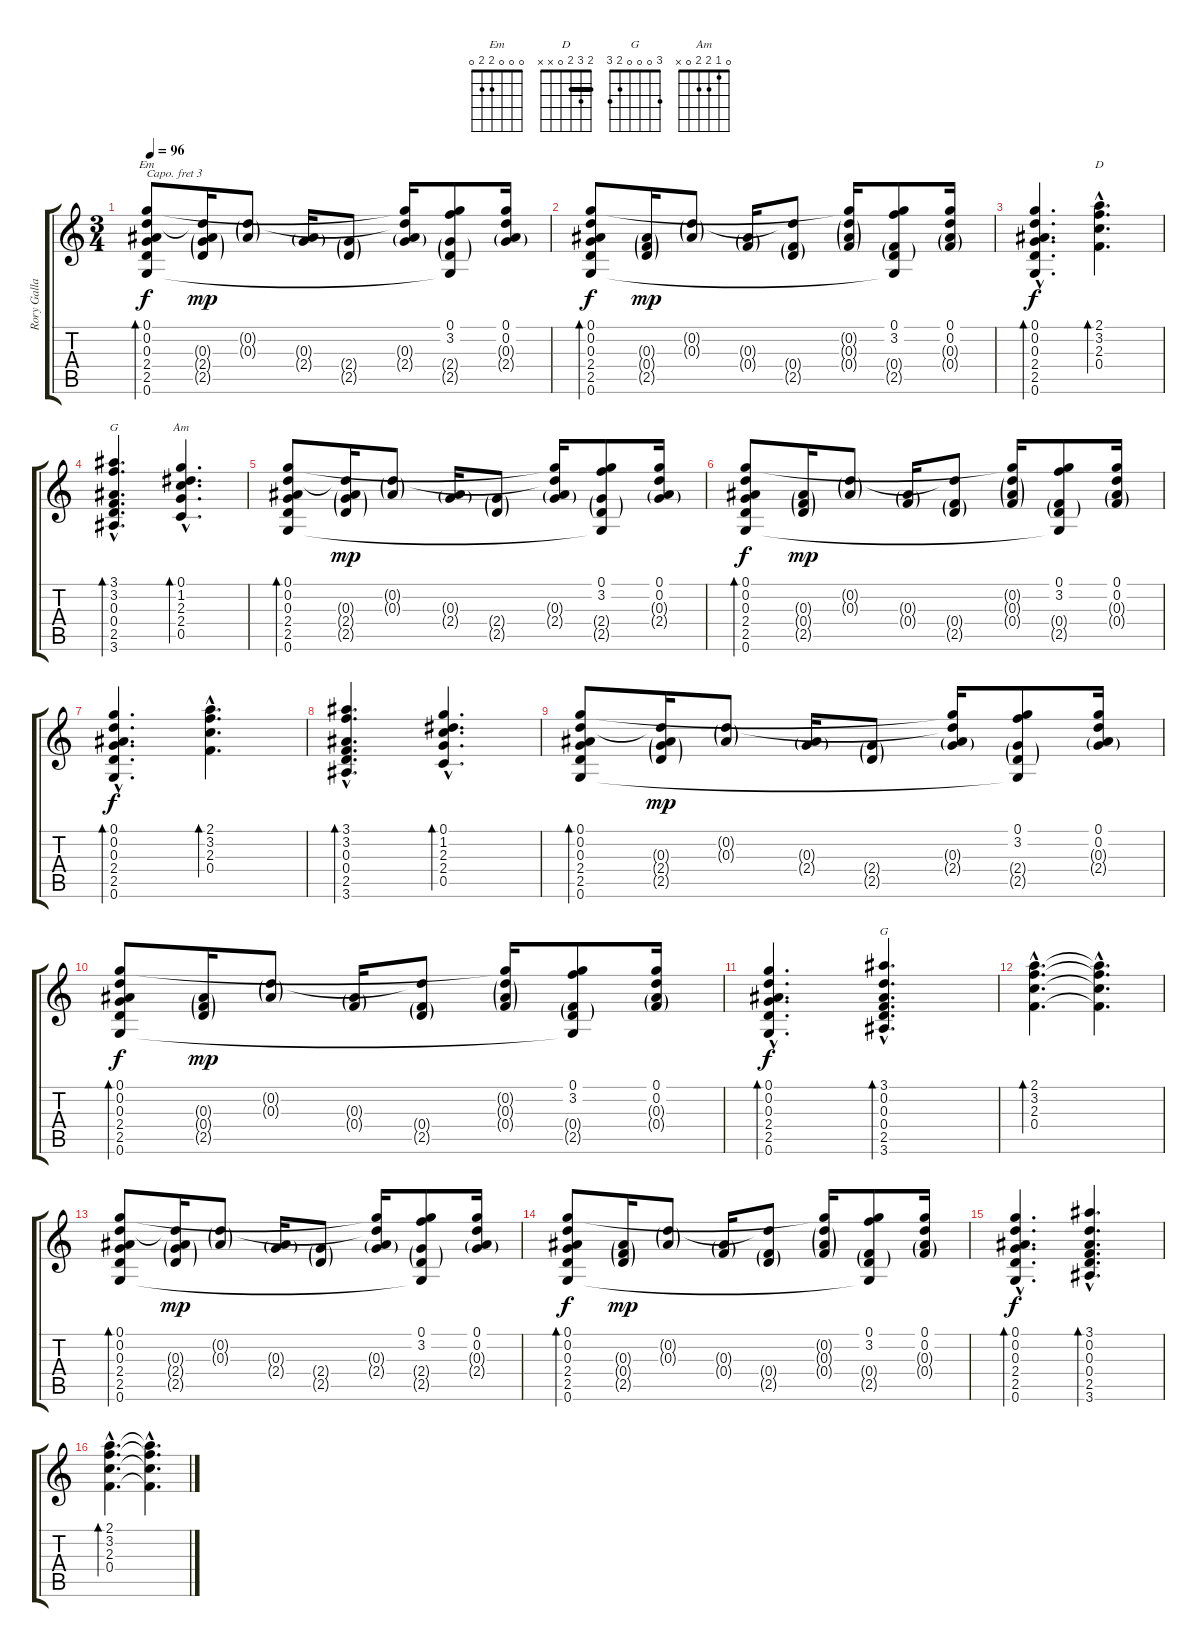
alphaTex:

\track ("Rory Gallagher" "Rory Galla") {instrument acousticguitarsteel}
\staff {score tabs}
\capo 3
\tuning (E4 B3 G3 D3 A2 E2) {hide}
\chord ("Em" 0 0 0 2 2 0)
\chord ("D" 2 3 2 0 x x) {barre 2}
\chord ("G" 3 3 0 0 2 3) {barre 3}
\chord ("Am" 0 1 2 2 0 x)
\chord ("G" 3 0 0 0 2 3)
\ts (3 4)
\tempo 96
\clef g2
\ks c
(0.1 0.2 0.3 2.4 2.5 0.6).8{bd 120 ch "Em" dy f} (0.2{t} 0.3{g} 2.4{g} 2.5{g}).16{dy mp} (0.2{g} 0.3{g}).8 (0.3{g} 2.4{g}).16 (2.4{g} 2.5{g}).8 (0.1{t} 0.2{t} 0.3{g} 2.4{g}).16 (0.1 3.2 2.4{g} 2.5{g} 0.6{t}).8 (0.1 0.2 0.3{g} 2.4{g}).16 |
(0.1 0.2 0.3 2.4 2.5 0.6).8{bd 120 dy f} (0.3{g} 0.4{g} 2.5{g}).16{dy mp} (0.2{g} 0.3{g}).8 (0.3{g} 0.4{g}).16 (0.2{t} 0.4{g} 2.5{g}).8 (0.1{t} 0.2{g} 0.3{g} 0.4{g}).16 (0.1 3.2 0.4{g} 2.5{g} 0.6{t}).8 (0.1 0.2 0.3{g} 0.4{g}).16 |
(0.1{hac} 0.2{hac} 0.3{hac} 2.4{hac} 2.5{hac} 0.6{hac}).4{d bd 120 dy f} (2.1{hac} 3.2{hac} 2.3{hac} 0.4{hac}).4{d bd 120 ch "D"} |
(3.1{hac} 3.2{hac} 0.3{hac} 0.4{hac} 2.5{hac} 3.6{hac}).4{d bd 120 ch "G"} (0.1{hac} 1.2{hac} 2.3{hac} 2.4{hac} 0.5{hac}).4{d bd 240 ch "Am"} |
(0.1 0.2 0.3 2.4 2.5 0.6).8{bd 120} (0.2{t} 0.3{g} 2.4{g} 2.5{g}).16{dy mp} (0.2{g} 0.3{g}).8 (0.3{g} 2.4{g}).16 (2.4{g} 2.5{g}).8 (0.1{t} 0.2{t} 0.3{g} 2.4{g}).16 (0.1 3.2 2.4{g} 2.5{g} 0.6{t}).8 (0.1 0.2 0.3{g} 2.4{g}).16 |
(0.1 0.2 0.3 2.4 2.5 0.6).8{bd 120 dy f} (0.3{g} 0.4{g} 2.5{g}).16{dy mp} (0.2{g} 0.3{g}).8 (0.3{g} 0.4{g}).16 (0.2{t} 0.4{g} 2.5{g}).8 (0.1{t} 0.2{g} 0.3{g} 0.4{g}).16 (0.1 3.2 0.4{g} 2.5{g} 0.6{t}).8 (0.1 0.2 0.3{g} 0.4{g}).16 |
(0.1{hac} 0.2{hac} 0.3{hac} 2.4{hac} 2.5{hac} 0.6{hac}).4{d bd 120 dy f} (2.1{hac} 3.2{hac} 2.3{hac} 0.4{hac}).4{d bd 120} |
(3.1{hac} 3.2{hac} 0.3{hac} 0.4{hac} 2.5{hac} 3.6{hac}).4{d bd 120} (0.1{hac} 1.2{hac} 2.3{hac} 2.4{hac} 0.5{hac}).4{d bd 240} |
(0.1 0.2 0.3 2.4 2.5 0.6).8{bd 120} (0.2{t} 0.3{g} 2.4{g} 2.5{g}).16{dy mp} (0.2{g} 0.3{g}).8 (0.3{g} 2.4{g}).16 (2.4{g} 2.5{g}).8 (0.1{t} 0.2{t} 0.3{g} 2.4{g}).16 (0.1 3.2 2.4{g} 2.5{g} 0.6{t}).8 (0.1 0.2 0.3{g} 2.4{g}).16 |
(0.1 0.2 0.3 2.4 2.5 0.6).8{bd 120 dy f} (0.3{g} 0.4{g} 2.5{g}).16{dy mp} (0.2{g} 0.3{g}).8 (0.3{g} 0.4{g}).16 (0.2{t} 0.4{g} 2.5{g}).8 (0.1{t} 0.2{g} 0.3{g} 0.4{g}).16 (0.1 3.2 0.4{g} 2.5{g} 0.6{t}).8 (0.1 0.2 0.3{g} 0.4{g}).16 |
(0.1{hac} 0.2{hac} 0.3{hac} 2.4{hac} 2.5{hac} 0.6{hac}).4{d bd 120 dy f} (3.1{hac} 0.2{hac} 0.3{hac} 0.4{hac} 2.5{hac} 3.6{hac}).4{d bd 120 ch "G"} |
(2.1{hac} 3.2{hac} 2.3{hac} 0.4{hac}).4{d bd 120} (2.1{hac t} 3.2{hac t} 2.3{hac t} 0.4{hac t}).4{d} |
(0.1 0.2 0.3 2.4 2.5 0.6).8{bd 120} (0.2{t} 0.3{g} 2.4{g} 2.5{g}).16{dy mp} (0.2{g} 0.3{g}).8 (0.3{g} 2.4{g}).16 (2.4{g} 2.5{g}).8 (0.1{t} 0.2{t} 0.3{g} 2.4{g}).16 (0.1 3.2 2.4{g} 2.5{g} 0.6{t}).8 (0.1 0.2 0.3{g} 2.4{g}).16 |
(0.1 0.2 0.3 2.4 2.5 0.6).8{bd 120 dy f} (0.3{g} 0.4{g} 2.5{g}).16{dy mp} (0.2{g} 0.3{g}).8 (0.3{g} 0.4{g}).16 (0.2{t} 0.4{g} 2.5{g}).8 (0.1{t} 0.2{g} 0.3{g} 0.4{g}).16 (0.1 3.2 0.4{g} 2.5{g} 0.6{t}).8 (0.1 0.2 0.3{g} 0.4{g}).16 |
(0.1{hac} 0.2{hac} 0.3{hac} 2.4{hac} 2.5{hac} 0.6{hac}).4{d bd 120 dy f} (3.1{hac} 0.2{hac} 0.3{hac} 0.4{hac} 2.5{hac} 3.6{hac}).4{d bd 120} |
(2.1{hac} 3.2{hac} 2.3{hac} 0.4{hac}).4{d bd 120} (2.1{hac t} 3.2{hac t} 2.3{hac t} 0.4{hac t}).4{d}
